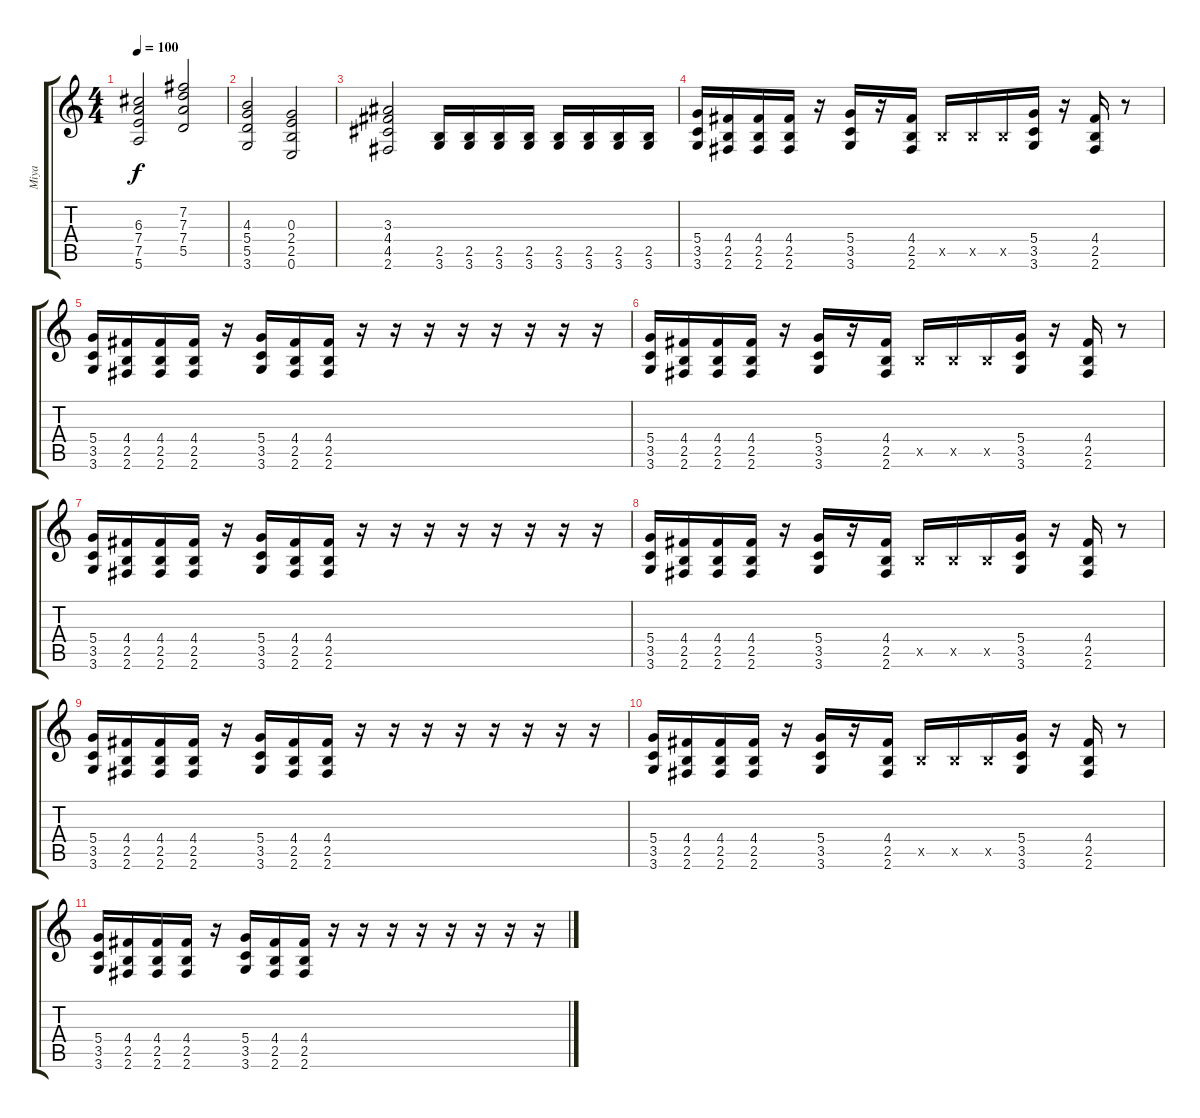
\track ("Miya" "Miya") {instrument distortionguitar}
\staff {score tabs}
\tuning (E4 B3 G3 D3 A2 E2) {hide}
\ts (4 4)
\tempo 100
\clef g2
\ks c
(6.3 7.4 7.5 5.6).2{dy f} (7.2 7.3 7.4 5.5).2 |
(4.3 5.4 5.5 3.6).2 (0.3 2.4 2.5 0.6).2 |
(3.3 4.4 4.5 2.6).2 (2.5 3.6).16 (2.5 3.6).16 (2.5 3.6).16 (2.5 3.6).16 (2.5 3.6).16 (2.5 3.6).16 (2.5 3.6).16 (2.5 3.6).16 |
(5.4 3.5 3.6).16 (4.4 2.5 2.6).16 (4.4 2.5 2.6).16 (4.4 2.5 2.6).16 r.16 (5.4 3.5 3.6).16 r.16 (4.4 2.5 2.6).16 2.5{x}.16 2.5{x}.16 2.5{x}.16 (5.4 3.5 3.6).16 r.16 (4.4 2.5 2.6).16 r.8 |
(5.4 3.5 3.6).16 (4.4 2.5 2.6).16 (4.4 2.5 2.6).16 (4.4 2.5 2.6).16 r.16 (5.4 3.5 3.6).16 (4.4 2.5 2.6).16 (4.4 2.5 2.6).16 r.16 r.16 r.16 r.16 r.16 r.16 r.16 r.16 |
(5.4 3.5 3.6).16 (4.4 2.5 2.6).16 (4.4 2.5 2.6).16 (4.4 2.5 2.6).16 r.16 (5.4 3.5 3.6).16 r.16 (4.4 2.5 2.6).16 2.5{x}.16 2.5{x}.16 2.5{x}.16 (5.4 3.5 3.6).16 r.16 (4.4 2.5 2.6).16 r.8 |
(5.4 3.5 3.6).16 (4.4 2.5 2.6).16 (4.4 2.5 2.6).16 (4.4 2.5 2.6).16 r.16 (5.4 3.5 3.6).16 (4.4 2.5 2.6).16 (4.4 2.5 2.6).16 r.16 r.16 r.16 r.16 r.16 r.16 r.16 r.16 |
(5.4 3.5 3.6).16 (4.4 2.5 2.6).16 (4.4 2.5 2.6).16 (4.4 2.5 2.6).16 r.16 (5.4 3.5 3.6).16 r.16 (4.4 2.5 2.6).16 2.5{x}.16 2.5{x}.16 2.5{x}.16 (5.4 3.5 3.6).16 r.16 (4.4 2.5 2.6).16 r.8 |
(5.4 3.5 3.6).16 (4.4 2.5 2.6).16 (4.4 2.5 2.6).16 (4.4 2.5 2.6).16 r.16 (5.4 3.5 3.6).16 (4.4 2.5 2.6).16 (4.4 2.5 2.6).16 r.16 r.16 r.16 r.16 r.16 r.16 r.16 r.16 |
(5.4 3.5 3.6).16 (4.4 2.5 2.6).16 (4.4 2.5 2.6).16 (4.4 2.5 2.6).16 r.16 (5.4 3.5 3.6).16 r.16 (4.4 2.5 2.6).16 2.5{x}.16 2.5{x}.16 2.5{x}.16 (5.4 3.5 3.6).16 r.16 (4.4 2.5 2.6).16 r.8 |
(5.4 3.5 3.6).16 (4.4 2.5 2.6).16 (4.4 2.5 2.6).16 (4.4 2.5 2.6).16 r.16 (5.4 3.5 3.6).16 (4.4 2.5 2.6).16 (4.4 2.5 2.6).16 r.16 r.16 r.16 r.16 r.16 r.16 r.16 r.16
